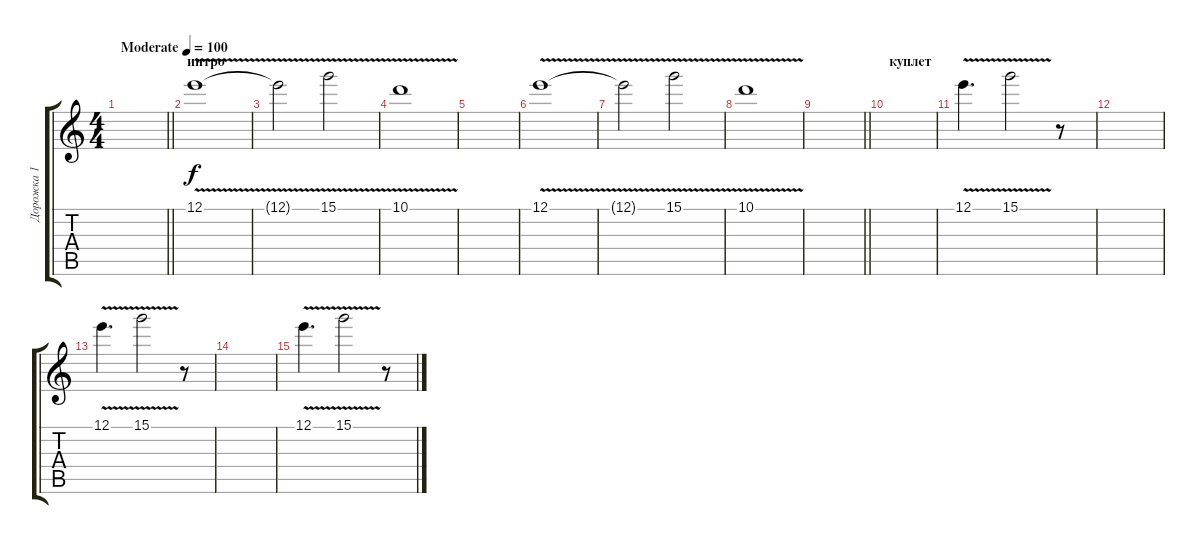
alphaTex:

\track ("Дорожка 1" "Дорожка 1") {instrument electricguitarjazz}
\staff {score tabs}
\tuning (E4 B3 G3 D3 A2 E2) {hide}
\ts (4 4)
\tempo (100 "Moderate")
\clef g2
\barLineRight lightlight
\ks c
|
\section ("" "интро")
12.1{v}.1 |
12.1{t}.2 15.1{v}.2 |
10.1{v}.1 |
|
12.1{v}.1 |
12.1{t}.2 15.1{v}.2 |
10.1{v}.1 |
\barLineRight lightlight
|
\section ("" "куплет")
|
12.1{v}.4{d} 15.1{v}.2 r.8 |
|
12.1{v}.4{d} 15.1{v}.2 r.8 |
|
12.1{v}.4{d} 15.1{v}.2 r.8
